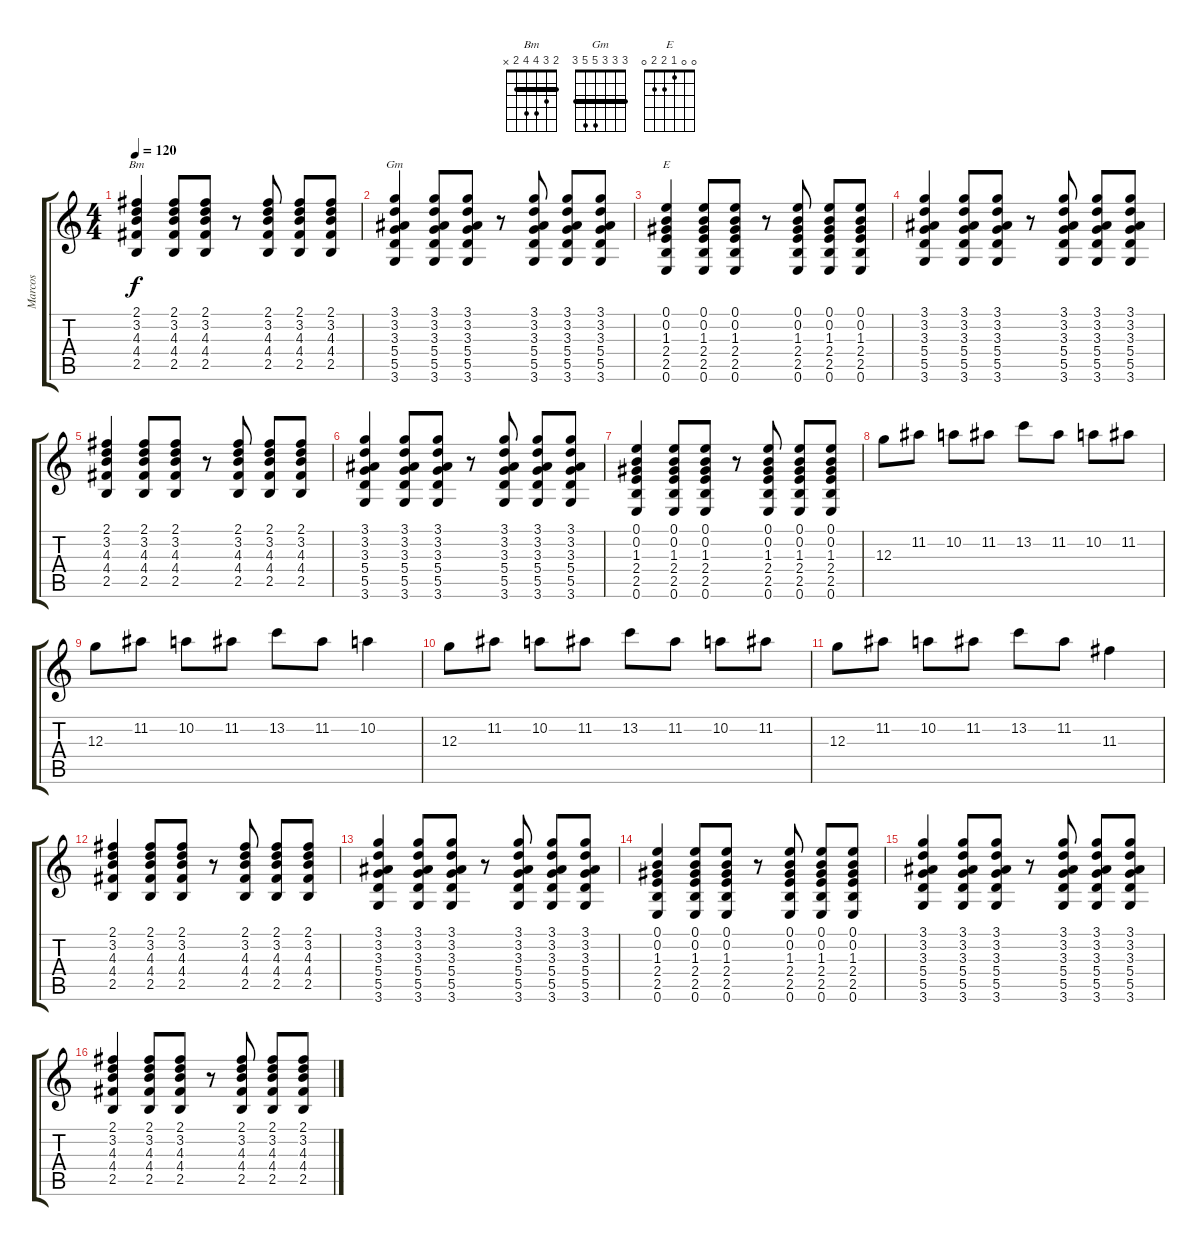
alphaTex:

\track ("Marcos" "Marcos") {instrument overdrivenguitar}
\staff {score tabs}
\tuning (E4 B3 G3 D3 A2 E2) {hide}
\chord ("Bm" 2 3 4 4 2 x) {barre 2}
\chord ("Gm" 3 3 3 5 5 3) {barre 3}
\chord ("E" 0 0 1 2 2 0)
\ts (4 4)
\tempo 120
\clef g2
\ks c
(2.1 3.2 4.3 4.4 2.5).4{ch "Bm" dy f} (2.1 3.2 4.3 4.4 2.5).8 (2.1 3.2 4.3 4.4 2.5).8 r.8 (2.1 3.2 4.3 4.4 2.5).8 (2.1 3.2 4.3 4.4 2.5).8 (2.1 3.2 4.3 4.4 2.5).8 |
(3.1 3.2 3.3 5.4 5.5 3.6).4{ch "Gm"} (3.1 3.2 3.3 5.4 5.5 3.6).8 (3.1 3.2 3.3 5.4 5.5 3.6).8 r.8 (3.1 3.2 3.3 5.4 5.5 3.6).8 (3.1 3.2 3.3 5.4 5.5 3.6).8 (3.1 3.2 3.3 5.4 5.5 3.6).8 |
(0.1 0.2 1.3 2.4 2.5 0.6).4{ch "E"} (0.1 0.2 1.3 2.4 2.5 0.6).8 (0.1 0.2 1.3 2.4 2.5 0.6).8 r.8 (0.1 0.2 1.3 2.4 2.5 0.6).8 (0.1 0.2 1.3 2.4 2.5 0.6).8 (0.1 0.2 1.3 2.4 2.5 0.6).8 |
(3.1 3.2 3.3 5.4 5.5 3.6).4 (3.1 3.2 3.3 5.4 5.5 3.6).8 (3.1 3.2 3.3 5.4 5.5 3.6).8 r.8 (3.1 3.2 3.3 5.4 5.5 3.6).8 (3.1 3.2 3.3 5.4 5.5 3.6).8 (3.1 3.2 3.3 5.4 5.5 3.6).8 |
(2.1 3.2 4.3 4.4 2.5).4 (2.1 3.2 4.3 4.4 2.5).8 (2.1 3.2 4.3 4.4 2.5).8 r.8 (2.1 3.2 4.3 4.4 2.5).8 (2.1 3.2 4.3 4.4 2.5).8 (2.1 3.2 4.3 4.4 2.5).8 |
(3.1 3.2 3.3 5.4 5.5 3.6).4 (3.1 3.2 3.3 5.4 5.5 3.6).8 (3.1 3.2 3.3 5.4 5.5 3.6).8 r.8 (3.1 3.2 3.3 5.4 5.5 3.6).8 (3.1 3.2 3.3 5.4 5.5 3.6).8 (3.1 3.2 3.3 5.4 5.5 3.6).8 |
(0.1 0.2 1.3 2.4 2.5 0.6).4 (0.1 0.2 1.3 2.4 2.5 0.6).8 (0.1 0.2 1.3 2.4 2.5 0.6).8 r.8 (0.1 0.2 1.3 2.4 2.5 0.6).8 (0.1 0.2 1.3 2.4 2.5 0.6).8 (0.1 0.2 1.3 2.4 2.5 0.6).8 |
12.3.8 11.2.8 10.2.8 11.2.8 13.2.8 11.2.8 10.2.8 11.2.8 |
12.3.8 11.2.8 10.2.8 11.2.8 13.2.8 11.2.8 10.2.4 |
12.3.8 11.2.8 10.2.8 11.2.8 13.2.8 11.2.8 10.2.8 11.2.8 |
12.3.8 11.2.8 10.2.8 11.2.8 13.2.8 11.2.8 11.3.4 |
(2.1 3.2 4.3 4.4 2.5).4 (2.1 3.2 4.3 4.4 2.5).8 (2.1 3.2 4.3 4.4 2.5).8 r.8 (2.1 3.2 4.3 4.4 2.5).8 (2.1 3.2 4.3 4.4 2.5).8 (2.1 3.2 4.3 4.4 2.5).8 |
(3.1 3.2 3.3 5.4 5.5 3.6).4 (3.1 3.2 3.3 5.4 5.5 3.6).8 (3.1 3.2 3.3 5.4 5.5 3.6).8 r.8 (3.1 3.2 3.3 5.4 5.5 3.6).8 (3.1 3.2 3.3 5.4 5.5 3.6).8 (3.1 3.2 3.3 5.4 5.5 3.6).8 |
(0.1 0.2 1.3 2.4 2.5 0.6).4 (0.1 0.2 1.3 2.4 2.5 0.6).8 (0.1 0.2 1.3 2.4 2.5 0.6).8 r.8 (0.1 0.2 1.3 2.4 2.5 0.6).8 (0.1 0.2 1.3 2.4 2.5 0.6).8 (0.1 0.2 1.3 2.4 2.5 0.6).8 |
(3.1 3.2 3.3 5.4 5.5 3.6).4 (3.1 3.2 3.3 5.4 5.5 3.6).8 (3.1 3.2 3.3 5.4 5.5 3.6).8 r.8 (3.1 3.2 3.3 5.4 5.5 3.6).8 (3.1 3.2 3.3 5.4 5.5 3.6).8 (3.1 3.2 3.3 5.4 5.5 3.6).8 |
(2.1 3.2 4.3 4.4 2.5).4 (2.1 3.2 4.3 4.4 2.5).8 (2.1 3.2 4.3 4.4 2.5).8 r.8 (2.1 3.2 4.3 4.4 2.5).8 (2.1 3.2 4.3 4.4 2.5).8 (2.1 3.2 4.3 4.4 2.5).8
